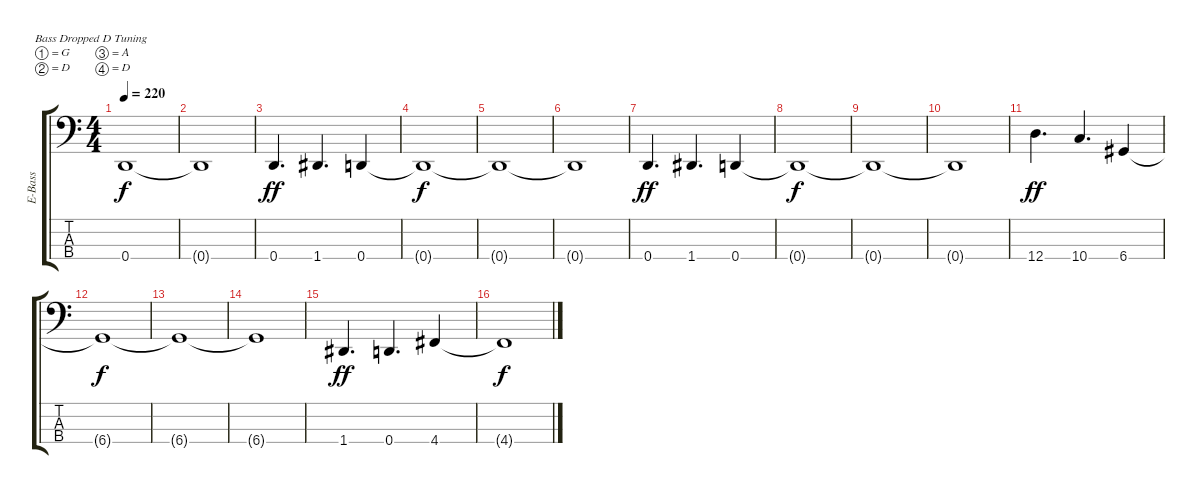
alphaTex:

\bracketExtendMode groupsimilarinstruments
\otherSystemsTrackNameOrientation horizontal
\track ("Bass" "E-Bass") {instrument electricbassfinger}
\staff {score tabs}
\tuning (G2 D2 A1 D1)
\ts (4 4)
\tempo 220
\clef f4
\ks c
0.4{t}.1{dy f beam Up} |
0.4{t}.1{beam Up} |
0.4.4{d dy ff beam Up} 1.4{acc #}.4{d beam Up} 0.4.4{beam Up} |
0.4{t}.1{dy f beam Up} |
0.4{t}.1{beam Up} |
0.4{t}.1{beam Up} |
0.4.4{d dy ff beam Up} 1.4{acc #}.4{d beam Up} 0.4.4{beam Up} |
0.4{t}.1{dy f beam Up} |
0.4{t}.1{beam Up} |
0.4{t}.1{beam Up} |
12.4.4{d dy ff beam Down} 10.4.4{d beam Up} 6.4{acc #}.4{beam Up} |
6.4{t acc #}.1{dy f beam Up} |
6.4{t acc #}.1{beam Up} |
6.4{t acc #}.1{beam Up} |
1.4{acc #}.4{d dy ff beam Up} 0.4.4{d beam Up} 4.4{acc #}.4{beam Up} |
4.4{t acc #}.1{dy f beam Up}
